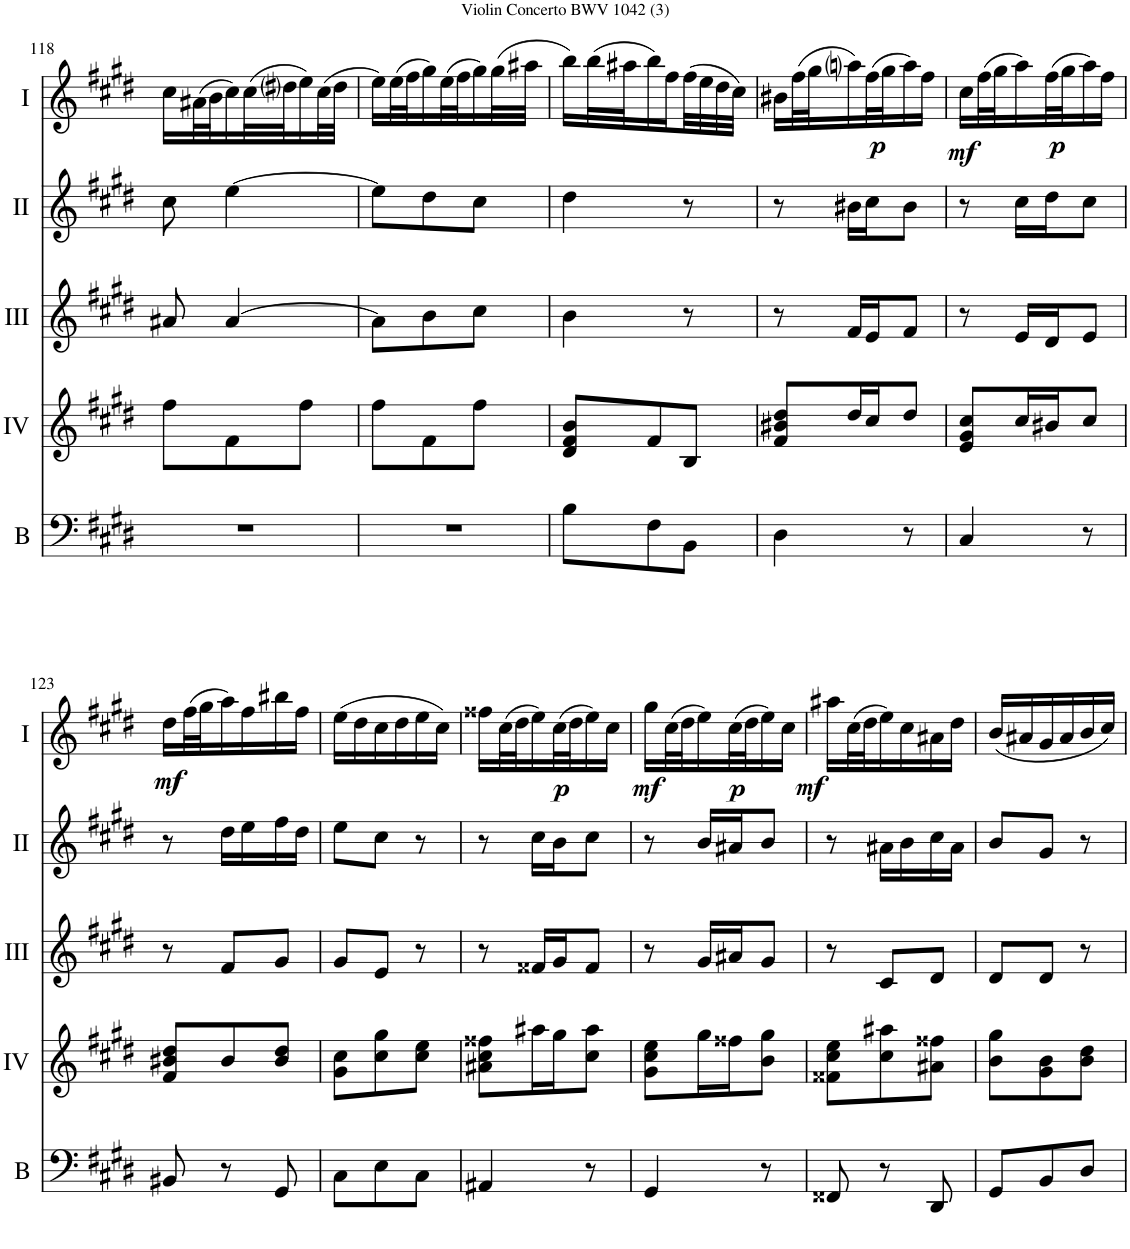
**kern	**kern	**kern	**kern	**kern	**dynam
*part5	*part4	*part3	*part2	*part1	*part1
*staff5	*staff4	*staff3	*staff2	*staff1	*staff1
*I"Basson	*I"Acc. 4	*I"Acc. 3	*I"Acc. 2	*I"Acc. 1	*
*I'B	*	*	*	*	*
!!LO:PB:g=z
*clefF4	*clefG2	*clefG2	*clefG2	*clefG2	*
*Trd7c12	*Trd7c12	*	*	*	*
*k[f#c#g#d#]	*k[f#c#g#d#]	*k[f#c#g#d#]	*k[f#c#g#d#]	*k[f#c#g#d#]	*
*M3/8	*M3/8	*M3/8	*M3/8	*M3/8	*
=118	=118	=118	=118	=118	=118
4.r	8ff#\L	8a#X/	8cc#\	16cc#\LL	.
.	.	.	.	(32a#X\L	.
.	.	.	.	32b\J	.
.	8f#\	[4a#/	[4ee\	16cc#\)	.
.	.	.	.	(32cc#\L	.
.	.	.	.	32dd#i\J	.
.	8ff#\J	.	.	16ee\)	.
.	.	.	.	(32cc#\L	.
.	.	.	.	32dd#\JJJ	.
=119	=119	=119	=119	=119	=119
4.r	8ff#\L	8a#\L]	8ee\L]	16ee\LL)	.
.	.	.	.	(32ee\L	.
.	.	.	.	32ff#\J	.
.	8f#\	8b\	8dd#\	16gg#\)	.
.	.	.	.	(32ee\L	.
.	.	.	.	32ff#\J	.
.	8ff#\J	8cc#\J	8cc#\J	16gg#\)	.
.	.	.	.	(32gg#\L	.
.	.	.	.	32aa#X\JJJ	.
=120	=120	=120	=120	=120	=120
8B\L	8d#/ 8f#/ 8b/L	4b\	4dd#\	16bb\LL)	.
.	.	.	.	(32bb\L	.
.	.	.	.	32aa#X\J	.
8F#\	8f#/	.	.	16bb\)	.
.	.	.	.	16ff#\	.
8BB\J	8B/J	8r	8r	(32ff#\L	.
.	.	.	.	32ee\	.
.	.	.	.	32dd#\	.
.	.	.	.	32cc#\JJJ)	.
=121	=121	=121	=121	=121	=121
4D#\	8f#/ 8b#X/ 8dd#/L	8r	8r	16b#X\LL	.
.	.	.	.	(32ff#\L	.
.	.	.	.	32gg#\J	.
.	16dd#/L	16f#/LL	16b#X\LL	16aani\)	.
!	!	!	!	!	!LO:DY:b
.	16cc#/J	16e/J	16cc#\J	(32ff#\L	p
.	.	.	.	32gg#\J	.
8r	8dd#/J	8f#/J	8b#\J	16aa\)	.
.	.	.	.	16ff#\JJ	.
=122	=122	=122	=122	=122	=122
!	!	!	!	!	!LO:DY:b
4C#/	8e/ 8g#/ 8cc#/L	8r	8r	16cc#\LL	mf
.	.	.	.	(32ff#\L	.
.	.	.	.	32gg#\J	.
.	16cc#/L	16e/LL	16cc#\LL	16aa\)	.
!	!	!	!	!	!LO:DY:b
.	16b#X/J	16d#/J	16dd#\J	(32ff#\L	p
.	.	.	.	32gg#\J	.
8r	8cc#/J	8e/J	8cc#\J	16aa\)	.
.	.	.	.	16ff#\JJ	.
!!LO:LB:g=z
=123	=123	=123	=123	=123	=123
!	!	!	!	!	!LO:DY:b
8BB#X/	8f#/ 8b#X/ 8dd#/L	8r	8r	16dd#\LL	mf
.	.	.	.	(32ff#\L	.
.	.	.	.	32gg#\J	.
8r	8b#/	8f#/L	16dd#\LL	16aa\)	.
.	.	.	16ee\	16ff#\	.
8GG#/	8b#/ 8dd#/J	8g#/J	16ff#\	16bb#X\	.
.	.	.	16dd#\JJ	16ff#\JJ	.
=124	=124	=124	=124	=124	=124
8C#\L	8g#\ 8cc#\L	8g#/L	8ee\L	(16ee\LL	.
.	.	.	.	16dd#\	.
8E\	8cc#\ 8gg#\	8e/J	8cc#\J	16cc#\	.
.	.	.	.	16dd#\	.
8C#\J	8cc#\ 8ee\J	8r	8r	16ee\	.
.	.	.	.	16cc#\JJ)	.
=125	=125	=125	=125	=125	=125
4AA#X/	8a#X\ 8cc#\ 8ff##X\L	8r	8r	16ff##X\LL	.
.	.	.	.	(32cc#\L	.
.	.	.	.	32dd#\J	.
.	16aa#X\L	16f##X/LL	16cc#\LL	16ee\)	.
!	!	!	!	!	!LO:DY:b
.	16gg#\J	16g#/J	16b\J	(32cc#\L	p
.	.	.	.	32dd#\J	.
8r	8cc#\ 8aa#\J	8f##/J	8cc#\J	16ee\)	.
.	.	.	.	16cc#\JJ	.
=126	=126	=126	=126	=126	=126
!	!	!	!	!	!LO:DY:b
4GG#/	8g#\ 8cc#\ 8ee\L	8r	8r	16gg#\LL	mf
.	.	.	.	(32cc#\L	.
.	.	.	.	32dd#\J	.
.	16gg#\L	16g#/LL	16b/LL	16ee\)	.
!	!	!	!	!	!LO:DY:b
.	16ff##X\J	16a#X/J	16a#X/J	(32cc#\L	p
.	.	.	.	32dd#\J	.
8r	8b\ 8gg#\J	8g#/J	8b/J	16ee\)	.
.	.	.	.	16cc#\JJ	.
=127	=127	=127	=127	=127	=127
!	!	!	!	!	!LO:DY:b
8FF##X/	8f##X\ 8cc#\ 8ee\L	8r	8r	16aa#X\LL	mf
.	.	.	.	(32cc#\L	.
.	.	.	.	32dd#\J	.
8r	8cc#\ 8aa#X\	8c#/L	16a#X\LL	16ee\)	.
.	.	.	16b\	16cc#\	.
8DD#/	8a#X\ 8ff##X\J	8d#/J	16cc#\	16a#X\	.
.	.	.	16a#\JJ	16dd#\JJ	.
=128	=128	=128	=128	=128	=128
8GG#/L	8b\ 8gg#\L	8d#/L	8b/L	(16b/LL	.
.	.	.	.	16a#X/	.
8BB/	8g#\ 8b\	8d#/J	8g#/J	16g#/	.
.	.	.	.	16a#/	.
8D#/J	8b\ 8dd#\J	8r	8r	16b/	.
.	.	.	.	16cc#/JJ)	.
=	=	=	=	=	=
*-	*-	*-	*-	*-	*-
